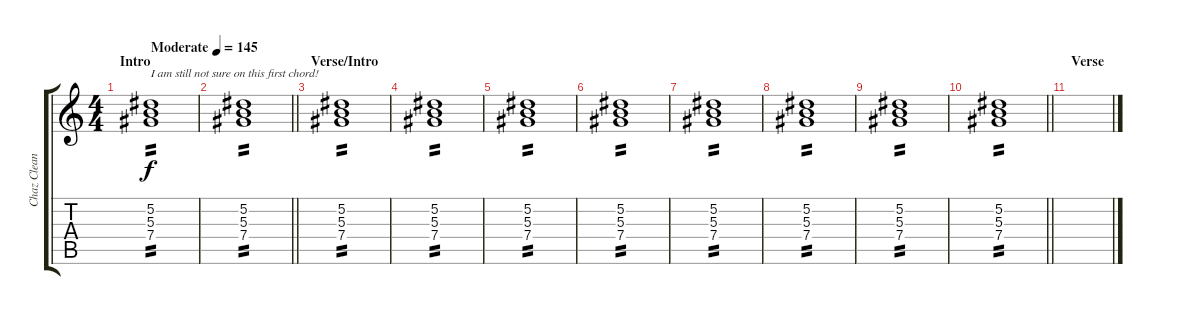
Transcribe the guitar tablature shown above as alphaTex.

\track ("Chaz Clean" "Chaz Clean") {instrument electricguitarclean}
\staff {score tabs}
\tuning (Eb4 Bb3 Gb3 Db3 Ab2 Eb2) {hide}
\ts (4 4)
\section ("" "Intro")
\tempo (145 "Moderate")
\clef g2
\ks c
(5.2 5.3 7.4).1{txt "I am still not sure on this first chord!" tp 2 dy f instrument electricguitarclean} |
\barLineRight lightlight
(5.2 5.3 7.4).1{tp 2} |
\section ("" "Verse/Intro")
(5.2 5.3 7.4).1{tp 2} |
(5.2 5.3 7.4).1{tp 2} |
(5.2 5.3 7.4).1{tp 2} |
(5.2 5.3 7.4).1{tp 2} |
(5.2 5.3 7.4).1{tp 2} |
(5.2 5.3 7.4).1{tp 2} |
(5.2 5.3 7.4).1{tp 2} |
\barLineRight lightlight
(5.2 5.3 7.4).1{tp 2} |
\section ("" "Verse")
